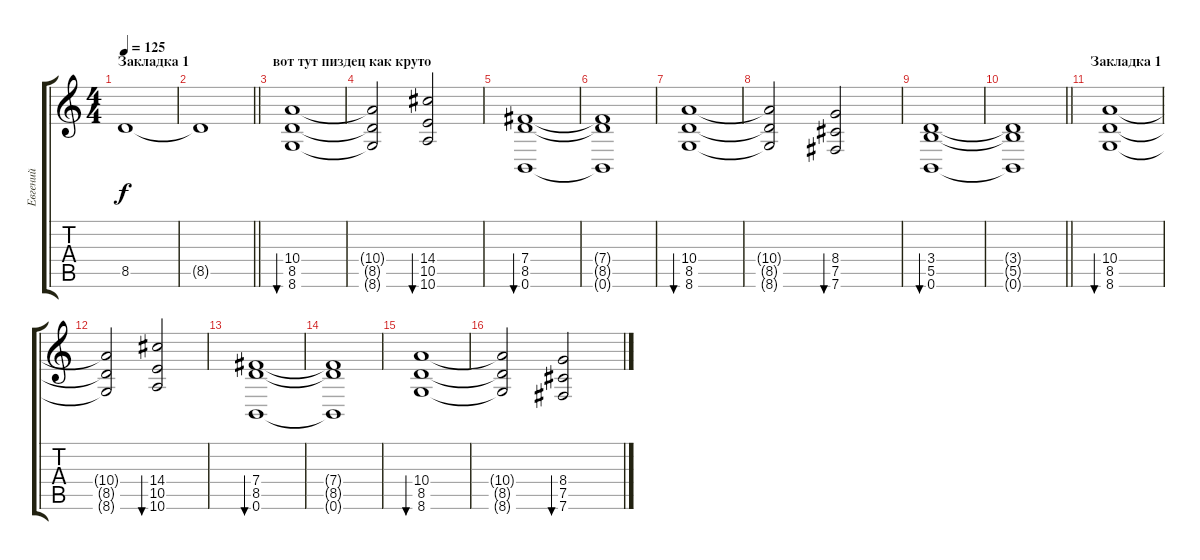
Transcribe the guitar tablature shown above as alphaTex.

\track ("Евгений" "Евгений") {instrument distortionguitar}
\staff {score tabs}
\tuning (Db4 Ab3 E3 B2 Gb2 B1) {hide}
\ts (4 4)
\section ("" "Закладка 1")
\tempo 125
\clef g2
\ks c
8.5.1{dy f} |
\barLineRight lightlight
8.5{t}.1 |
\section ("" "вот тут пиздец как круто")
(10.4 8.5 8.6).1{bu 240 instrument electricguitarclean} |
(10.4{t} 8.5{t} 8.6{t}).2 (14.4 10.5 10.6).2{bu 240} |
(7.4 8.5 0.6).1{bu 240} |
(7.4{t} 8.5{t} 0.6{t}).1 |
(10.4 8.5 8.6).1{bu 240 instrument electricguitarclean} |
(10.4{t} 8.5{t} 8.6{t}).2 (8.4 7.5 7.6).2{bu 240} |
(3.4 5.5 0.6).1{bu 240} |
\barLineRight lightlight
(3.4{t} 5.5{t} 0.6{t}).1 |
\section ("" "Закладка 1")
(10.4 8.5 8.6).1{bu 240 instrument electricguitarclean} |
(10.4{t} 8.5{t} 8.6{t}).2 (14.4 10.5 10.6).2{bu 240} |
(7.4 8.5 0.6).1{bu 240} |
(7.4{t} 8.5{t} 0.6{t}).1 |
(10.4 8.5 8.6).1{bu 240 instrument electricguitarclean} |
(10.4{t} 8.5{t} 8.6{t}).2 (8.4 7.5 7.6).2{bu 240}
